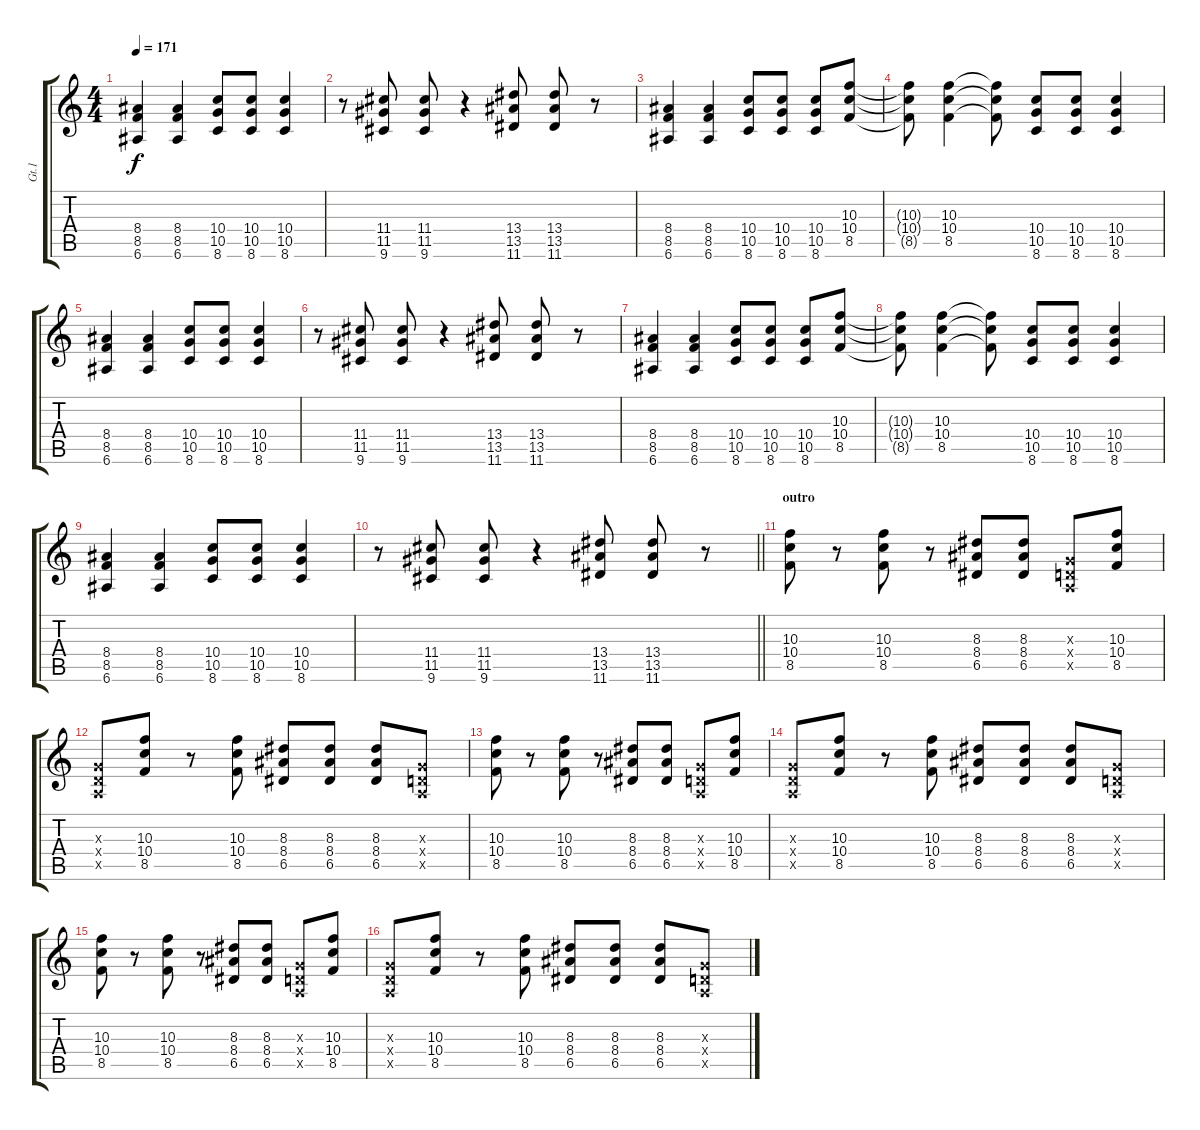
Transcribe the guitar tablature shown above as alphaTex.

\track ("Gt.1" "Gt.1") {instrument overdrivenguitar}
\staff {score tabs}
\tuning (E4 B3 G3 D3 A2 E2) {hide}
\ts (4 4)
\tempo 171
\clef g2
\ks c
(8.4 8.5 6.6).4{dy f} (8.4 8.5 6.6).4 (10.4 10.5 8.6).8 (10.4 10.5 8.6).8 (10.4 10.5 8.6).4 |
r.8 (11.4 11.5 9.6).8 (11.4 11.5 9.6).8 r.4 (13.4 13.5 11.6).8 (13.4 13.5 11.6).8 r.8 |
(8.4 8.5 6.6).4 (8.4 8.5 6.6).4 (10.4 10.5 8.6).8 (10.4 10.5 8.6).8 (10.4 10.5 8.6).8 (10.3 10.4 8.5).8 |
(10.3{t} 10.4{t} 8.5{t}).8 (10.3 10.4 8.5).4 (10.3{t} 10.4{t} 8.5{t}).8 (10.4 10.5 8.6).8 (10.4 10.5 8.6).8 (10.4 10.5 8.6).4 |
(8.4 8.5 6.6).4 (8.4 8.5 6.6).4 (10.4 10.5 8.6).8 (10.4 10.5 8.6).8 (10.4 10.5 8.6).4 |
r.8 (11.4 11.5 9.6).8 (11.4 11.5 9.6).8 r.4 (13.4 13.5 11.6).8 (13.4 13.5 11.6).8 r.8 |
(8.4 8.5 6.6).4 (8.4 8.5 6.6).4 (10.4 10.5 8.6).8 (10.4 10.5 8.6).8 (10.4 10.5 8.6).8 (10.3 10.4 8.5).8 |
(10.3{t} 10.4{t} 8.5{t}).8 (10.3 10.4 8.5).4 (10.3{t} 10.4{t} 8.5{t}).8 (10.4 10.5 8.6).8 (10.4 10.5 8.6).8 (10.4 10.5 8.6).4 |
(8.4 8.5 6.6).4 (8.4 8.5 6.6).4 (10.4 10.5 8.6).8 (10.4 10.5 8.6).8 (10.4 10.5 8.6).4 |
\barLineRight lightlight
r.8 (11.4 11.5 9.6).8 (11.4 11.5 9.6).8 r.4 (13.4 13.5 11.6).8 (13.4 13.5 11.6).8 r.8 |
\section ("" "outro")
(10.3 10.4 8.5).8 r.8 (10.3 10.4 8.5).8 r.8 (8.3 8.4 6.5).8 (8.3 8.4 6.5).8 (0.3{x} 0.4{x} 0.5{x}).8 (10.3 10.4 8.5).8 |
(0.3{x} 0.4{x} 0.5{x}).8 (10.3 10.4 8.5).8 r.8 (10.3 10.4 8.5).8 (8.3 8.4 6.5).8 (8.3 8.4 6.5).8 (8.3 8.4 6.5).8 (0.3{x} 0.4{x} 0.5{x}).8 |
(10.3 10.4 8.5).8 r.8 (10.3 10.4 8.5).8 r.8 (8.3 8.4 6.5).8 (8.3 8.4 6.5).8 (0.3{x} 0.4{x} 0.5{x}).8 (10.3 10.4 8.5).8 |
(0.3{x} 0.4{x} 0.5{x}).8 (10.3 10.4 8.5).8 r.8 (10.3 10.4 8.5).8 (8.3 8.4 6.5).8 (8.3 8.4 6.5).8 (8.3 8.4 6.5).8 (0.3{x} 0.4{x} 0.5{x}).8 |
(10.3 10.4 8.5).8 r.8 (10.3 10.4 8.5).8 r.8 (8.3 8.4 6.5).8 (8.3 8.4 6.5).8 (0.3{x} 0.4{x} 0.5{x}).8 (10.3 10.4 8.5).8 |
(0.3{x} 0.4{x} 0.5{x}).8 (10.3 10.4 8.5).8 r.8 (10.3 10.4 8.5).8 (8.3 8.4 6.5).8 (8.3 8.4 6.5).8 (8.3 8.4 6.5).8 (0.3{x} 0.4{x} 0.5{x}).8
